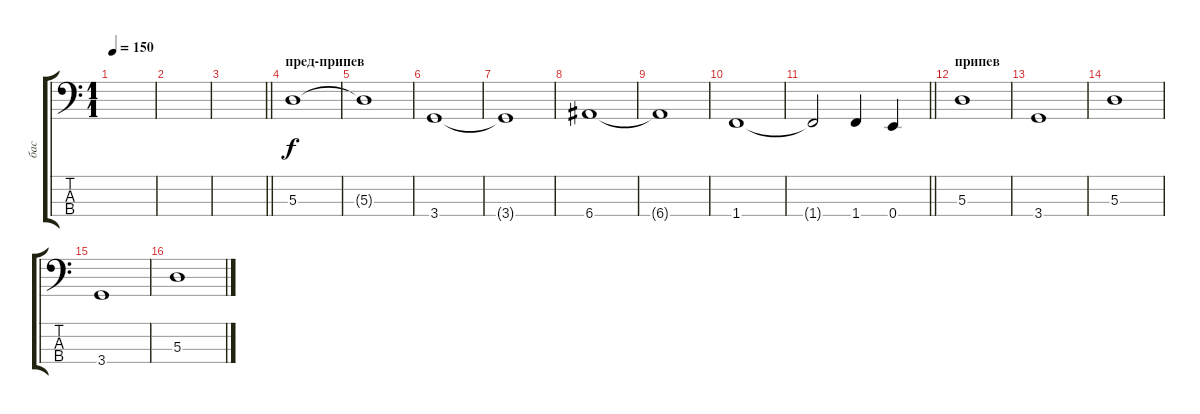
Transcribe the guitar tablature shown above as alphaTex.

\track ("бас" "бас") {instrument electricbassfinger}
\staff {score tabs}
\tuning (G2 D2 A1 E1) {hide}
\ts (1 1)
\tempo 150
\clef f4
\ks c
|
|
\barLineRight lightlight
|
\section ("" "пред-припев")
5.3.1 |
5.3{t}.1 |
3.4.1 |
3.4{t}.1 |
6.4.1 |
6.4{t}.1 |
1.4.1 |
\barLineRight lightlight
1.4{t}.2 1.4.4 0.4.4 |
\section ("" "припев")
5.3.1 |
3.4.1 |
5.3.1 |
3.4.1 |
5.3.1
